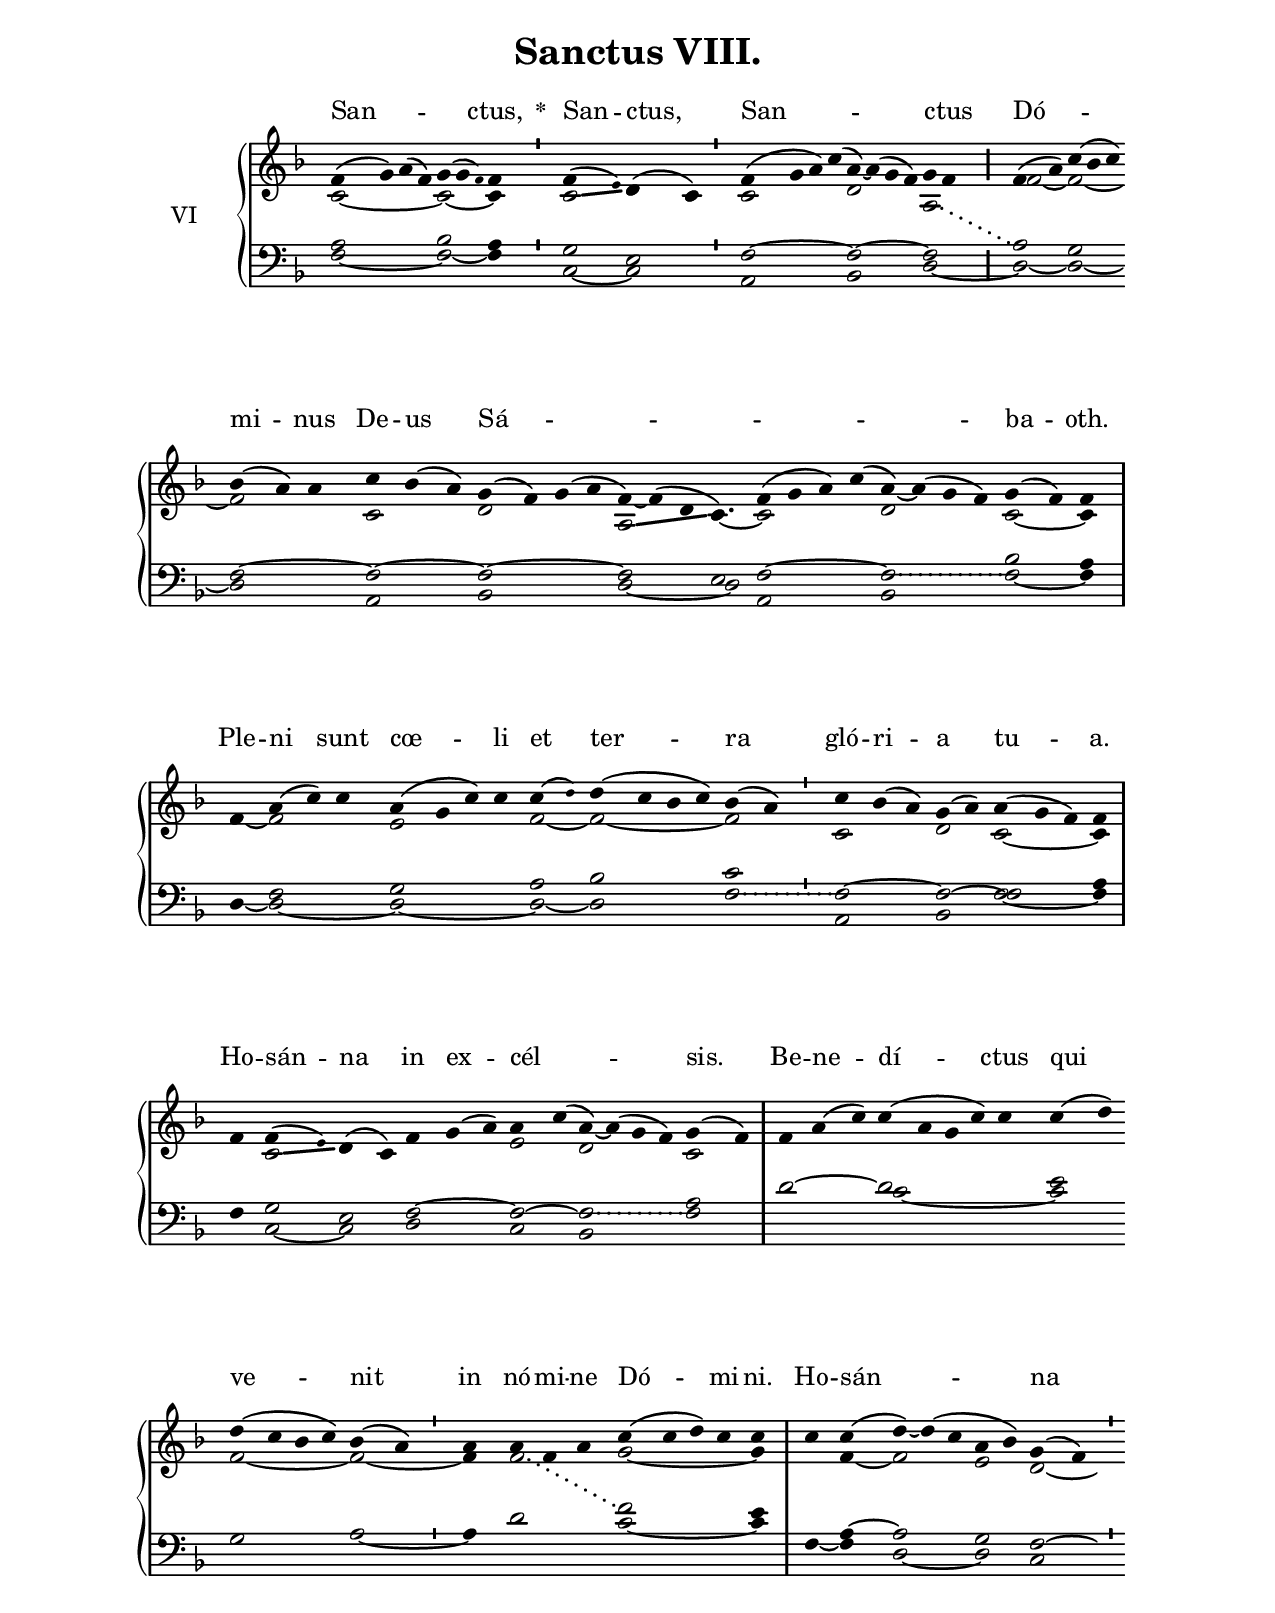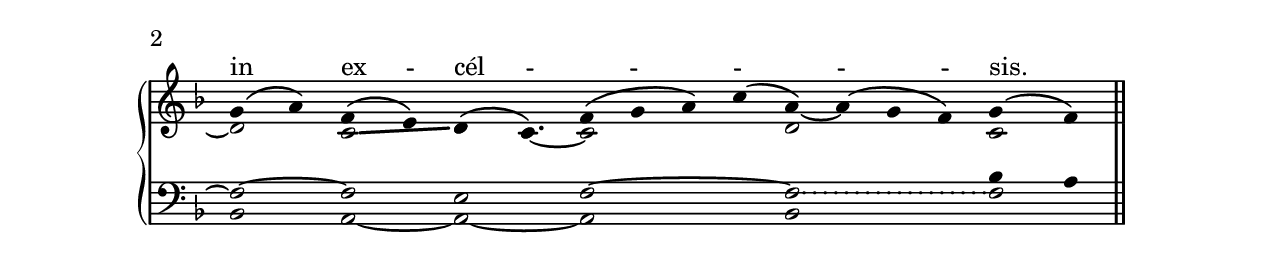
\version "2.18"
\include "gregorian.ly"
\include "noh2.ily"

%Page reference: page v.50
%(volume.page)

global = {
 \key f \major
 \cadenzaOn 
 \override Glissando #'thickness = #2.0
}

\header {
  title = \markup \center-column {"Sanctus VIII." \vspace #1 }
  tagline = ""
  composer = ""
}

\paper {
 #(include-special-characters)
  oddHeaderMarkup = \markup \fill-line {
    \line {}
    \center-column {
      \on-the-fly #first-page     " "
      \on-the-fly #not-first-page ""
    }
    \line { \on-the-fly #print-page-number-check-first \fromproperty #'page:page-number-string }
  }
  evenHeaderMarkup = \markup \fill-line {
    \line { \on-the-fly #print-page-number-check-first \fromproperty #'page:page-number-string }
    \center-column { "" }
    \line {}
  }
}

chantText = \lyricmode {
San -- _ _ ctus, 
\set stanza = " * " San -- ctus, San -- _ _ ctus 
Dó -- _ mi -- nus De -- us Sá -- _ _ _ ba -- oth. 
Ple -- ni sunt cœ -- li et ter -- ra gló -- ri -- a tu -- a. 
Ho -- sán -- na in ex -- cél -- _ sis. 
Be -- ne -- dí -- ctus qui ve -- nit in nó -- mi -- ne Dó -- mi -- ni. 
Ho -- sán -- na in ex -- cél -- _ _ sis. }

chantMusic = {
\tieDown   f'4 ( g'4) a'4 ( f'4) g'4 ( g'4 \once \tweak #'font-size #-4 f' ) f'4 \divisioMinima
 f'4 ( \once \tweak #'font-size #-4 e' ) d'4 ( c'4) \divisioMinima
 f'4 ( g'4 a'4) c''4 ( a'4) ~ a'4 ( g'4 f'4) g'4 f'4 \divisioMaior
  f'4 ( a'4) c''4 ( bes'4 c''4) \forceBreak
 bes'4 ( a'4) a'4 c''4  bes'4 ( a'4) g'4 ( f'4) g'4 ( a'4 f'4) ~ f'4 ( d'4 c'4.) f'4 ( g'4 a'4) c''4 ( a'4) ~ a'4 ( g'4 f'4) g'4 ( f'4) f'4 \divisioMaxima
 \forceBreak
 f'4 a'4 ( c''4) c''4 a'4 ( g'4 c''4) c''4 c''4 ( \once \tweak #'font-size #-4 d'' )  d''4 ( c''4 bes'4 c''4) bes'4 ( a'4) \divisioMinima
 c''4  bes'4 ( a'4) g'4 ( a'4) a'4 ( g'4 f'4) f'4 \divisioMaxima
 \forceBreak
 f'4 f'4 ( \once \tweak #'font-size #-4 e' ) d'4 ( c'4) f'4 g'4 ( a'4) a'4 c''4 ( a'4) ~ a'4 ( g'4 f'4) g'4 ( f'4) \divisioMaxima
 f'4 a'4 ( c''4) c''4 ( a'4 g'4 c''4) c''4 c''4 ( d''4) \forceBreak
  d''4 ( c''4 bes'4 c''4) bes'4 ( a'4) \divisioMinima
 a'4 a'4 f'4 a'4 c''4 ( c''4 d''4) c''4 c''4 \divisioMaxima
 c''4  c''4 ( d''4) ~ d''4 ( c''4 a'4 bes'4) g'4 ( f'4) \divisioMinima
 \forceBreak
 g'4 ( a'4) f'4 ( e'4) d'4 ( c'4.) f'4 ( g'4 a'4) c''4 ( a'4) ~ a'4 ( g'4 f'4) g'4 ( f'4) \finalis

}

altoMusic = {
c'2*4/2 ~ c'2*3/2 ~ c'4 \divisioMinima
c'2 \glissando d'4 c'4 \divisioMinima
c'2*4/2 d'2*4/2 a2 f'2 ~ f'2*3/2 ~ f'2*3/2 c'2*3/2 d'2*4/2 a2*3/2 \glissando c'4. ~ c'2*4/2 d'2*4/2 c'2 ~ c'4 \divisioMaxima
f'4 ~ f'2*3/2 e'2*4/2 f'2 ~ f'2*4/2 ~ f'2 \divisioMinima
c'2*3/2 d'2 c'2*3/2 ~ c'4 \divisioMaxima
r4 c'2 -\tweak Glissando.Y-offset #-0.8 \glissando d'4 r2*4/2 e'2 d'2*4/2 c'2 \divisioMaxima
r2*10/2 f'2*4/2 ~ f'2 ~ \divisioMinima
f'4 f'2*3/2 g'2*4/2 ~ g'4 \divisioMaxima
r4 f'4 ~ f'2*3/2 e'2 d'2 ~ \divisioMinima
d'2 c'2 \glissando d'4 c'4. ~ c'2*4/2 d'2*4/2 c'2 \finalis
}

tenorMusic = {
a2*4/2 bes2*3/2 a4 \divisioMinima
g2 e2 \divisioMinima
f2*4/2 ~ f2*4/2 ~ f2 \divisioMaior
a2 g2*3/2 f2*3/2 ~ f2*3/2 ~ f2*4/2 ~ f2*3/2 e2*3/4 f2*4/2 ~ f2*4/2 bes2 a4 \divisioMaxima
r4 f2*3/2 g2*4/2 a2 bes2*4/2 c'2 \divisioMinima
f2*3/2 ~ f2 ~ \shiftRight f2*3/2 a4 \divisioMaxima
f4 g2 e2 f2*3/2 ~ f2 ~ f2*4/2 a2 \divisioMaxima
d'2*3/2 ~ d'2*5/2 e'2 r2*6/2 \divisioMinima
r2*4/2 f'2*4/2 e'4 \divisioMaxima
r4 a4 ~ a2*3/2 g2 f2 ~ \divisioMinima
f2 ~ f2 e2*5/4 f2*4/2 ~ f2*4/2 bes4 a4 \finalis
}

bassMusic = {
f2*4/2 ~ f2*3/2 ~ f4 \divisioMinima
c2 ~ c2 \divisioMinima
a,2*4/2 bes,2*4/2 d2 ~ d2 ~ d2*3/2 ~ d2*3/2 a,2*3/2 bes,2*4/2 d2*3/2 ~ d2*3/4 a,2*4/2 bes,2*4/2 f2 ~ f4 \divisioMaxima
d4 ~ d2*3/2 ~ d2*4/2 ~ d2 ~ d2*4/2 f2 \divisioMinima
a,2*3/2 bes,2 f2*3/2 ~ f4 \divisioMaxima
r4 c2 ~ c2 d2*3/2 c2 bes,2*4/2 f2 \divisioMaxima
r2*3/2 c'2*5/2 ~ c'2 g2*4/2 a2 ~ \divisioMinima
a4 d'2*3/2 c'2*4/2 ~ c'4 \divisioMaxima
f4 ~ f4 d2*3/2 ~ d2 c2 \divisioMinima
bes,2 a,2 ~ a,2*5/4 ~ a,2*4/2 bes,2*4/2 f2 \finalis
}

voiceLines = {
\voiceLineStyle


s2*20/2
\allowVoiceLineBreak
\voiceLine "up" "down" a2*2/2 a2*1/2


s2*45/4
\allowVoiceLineBreak
\voiceLine "down" "down" f2*4/2 f2*1/2


s2*16/2
\allowVoiceLineBreak
\voiceLine "down" "down" f2*2/2 f2*1/2


s2*18/2
\allowVoiceLineBreak
\voiceLine "down" "down" f2*4/2 f2*1/2


s2*18/2
\allowVoiceLineBreak
\voiceLine "up" "down" f'2*3/2 f'2*1/2


s2*47/4
\allowVoiceLineBreak
\voiceLine "down" "down" f2*4/2 f2*1/2


}

\score{
  <<
    \new GrandStaff <<
      \set GrandStaff.autoBeaming = ##f
      \set GrandStaff.instrumentName = \markup \center-column {
        "VI"
      }
      \new Staff = up <<
        \new Voice = "chant" {
          \voiceOne \global \chantMusic
        }
        \new Voice {
          \voiceTwo \global \altoMusic
        }
      >>

      \new Staff = down <<
        \clef bass
        \new Voice {
          \voiceOne \global \tenorMusic
        }
        \new Voice {
          \voiceTwo \global \bassMusic
        }
	\new Voice {
        \voiceThree \global \voiceLines
        }
      >>
    >>
    \new Lyrics \lyricsto chant {
      \chantText
    }
  >>
  \layout{
  }
  \midi{
    \tempo 4 = 125
  }
}
